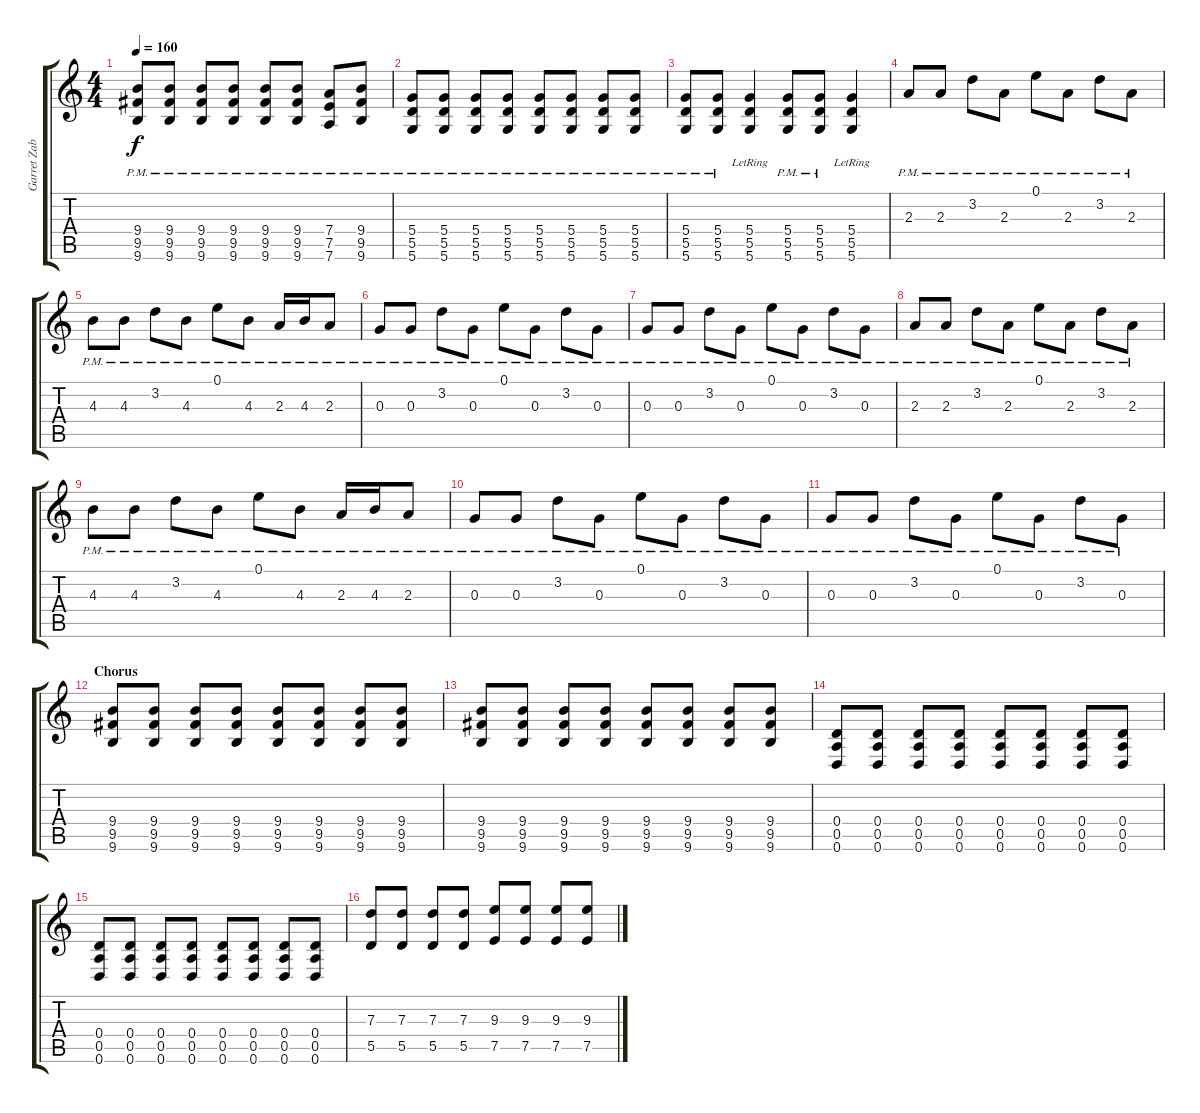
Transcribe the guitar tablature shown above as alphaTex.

\track ("Garret Zablocki" "Garret Zab") {instrument electricguitarjazz}
\staff {score tabs}
\tuning (E4 B3 G3 D3 A2 D2) {hide}
\ts (4 4)
\tempo 160
\clef g2
\ks c
(9.4{pm} 9.5{pm} 9.6{pm}).8{dy f} (9.4{pm} 9.5{pm} 9.6{pm}).8 (9.4{pm} 9.5{pm} 9.6{pm}).8 (9.4{pm} 9.5{pm} 9.6{pm}).8 (9.4{pm} 9.5{pm} 9.6{pm}).8 (9.4{pm} 9.5{pm} 9.6{pm}).8 (7.4{pm} 7.5{pm} 7.6{pm}).8 (9.4{pm} 9.5{pm} 9.6{pm}).8 |
(5.4{pm} 5.5{pm} 5.6{pm}).8 (5.4{pm} 5.5{pm} 5.6{pm}).8 (5.4{pm} 5.5{pm} 5.6{pm}).8 (5.4{pm} 5.5{pm} 5.6{pm}).8 (5.4{pm} 5.5{pm} 5.6{pm}).8 (5.4{pm} 5.5{pm} 5.6{pm}).8 (5.4{pm} 5.5{pm} 5.6{pm}).8 (5.4{pm} 5.5{pm} 5.6{pm}).8 |
(5.4{pm} 5.5{pm} 5.6{pm}).8 (5.4{pm} 5.5{pm} 5.6{pm}).8 (5.4{lr} 5.5{lr} 5.6{lr}).4 (5.4{pm} 5.5{pm} 5.6{pm}).8 (5.4{pm} 5.5{pm} 5.6{pm}).8 (5.4{lr} 5.5{lr} 5.6{lr}).4 |
2.3{pm}.8{instrument distortionguitar} 2.3{pm}.8 3.2{pm}.8 2.3{pm}.8 0.1{pm}.8 2.3{pm}.8 3.2{pm}.8 2.3{pm}.8 |
4.3{pm}.8 4.3{pm}.8 3.2{pm}.8 4.3{pm}.8 0.1{pm}.8 4.3{pm}.8 2.3{pm}.16 4.3{pm}.16 2.3{pm}.8 |
0.3{pm}.8 0.3{pm}.8 3.2{pm}.8 0.3{pm}.8 0.1{pm}.8 0.3{pm}.8 3.2{pm}.8 0.3{pm}.8 |
0.3{pm}.8 0.3{pm}.8 3.2{pm}.8 0.3{pm}.8 0.1{pm}.8 0.3{pm}.8 3.2{pm}.8 0.3{pm}.8 |
2.3{pm}.8{instrument distortionguitar} 2.3{pm}.8 3.2{pm}.8 2.3{pm}.8 0.1{pm}.8 2.3{pm}.8 3.2{pm}.8 2.3{pm}.8 |
4.3{pm}.8 4.3{pm}.8 3.2{pm}.8 4.3{pm}.8 0.1{pm}.8 4.3{pm}.8 2.3{pm}.16 4.3{pm}.16 2.3{pm}.8 |
0.3{pm}.8 0.3{pm}.8 3.2{pm}.8 0.3{pm}.8 0.1{pm}.8 0.3{pm}.8 3.2{pm}.8 0.3{pm}.8 |
0.3{pm}.8 0.3{pm}.8 3.2{pm}.8 0.3{pm}.8 0.1{pm}.8 0.3{pm}.8 3.2{pm}.8 0.3{pm}.8 |
\section ("" "Chorus")
(9.4 9.5 9.6).8{instrument distortionguitar} (9.4 9.5 9.6).8 (9.4 9.5 9.6).8 (9.4 9.5 9.6).8 (9.4 9.5 9.6).8 (9.4 9.5 9.6).8 (9.4 9.5 9.6).8 (9.4 9.5 9.6).8 |
(9.4 9.5 9.6).8 (9.4 9.5 9.6).8 (9.4 9.5 9.6).8 (9.4 9.5 9.6).8 (9.4 9.5 9.6).8 (9.4 9.5 9.6).8 (9.4 9.5 9.6).8 (9.4 9.5 9.6).8 |
(0.4 0.5 0.6).8 (0.4 0.5 0.6).8 (0.4 0.5 0.6).8 (0.4 0.5 0.6).8 (0.4 0.5 0.6).8 (0.4 0.5 0.6).8 (0.4 0.5 0.6).8 (0.4 0.5 0.6).8 |
(0.4 0.5 0.6).8 (0.4 0.5 0.6).8 (0.4 0.5 0.6).8 (0.4 0.5 0.6).8 (0.4 0.5 0.6).8 (0.4 0.5 0.6).8 (0.4 0.5 0.6).8 (0.4 0.5 0.6).8 |
(7.3 5.5).8 (7.3 5.5).8 (7.3 5.5).8 (7.3 5.5).8 (9.3 7.5).8 (9.3 7.5).8 (9.3 7.5).8 (9.3 7.5).8
